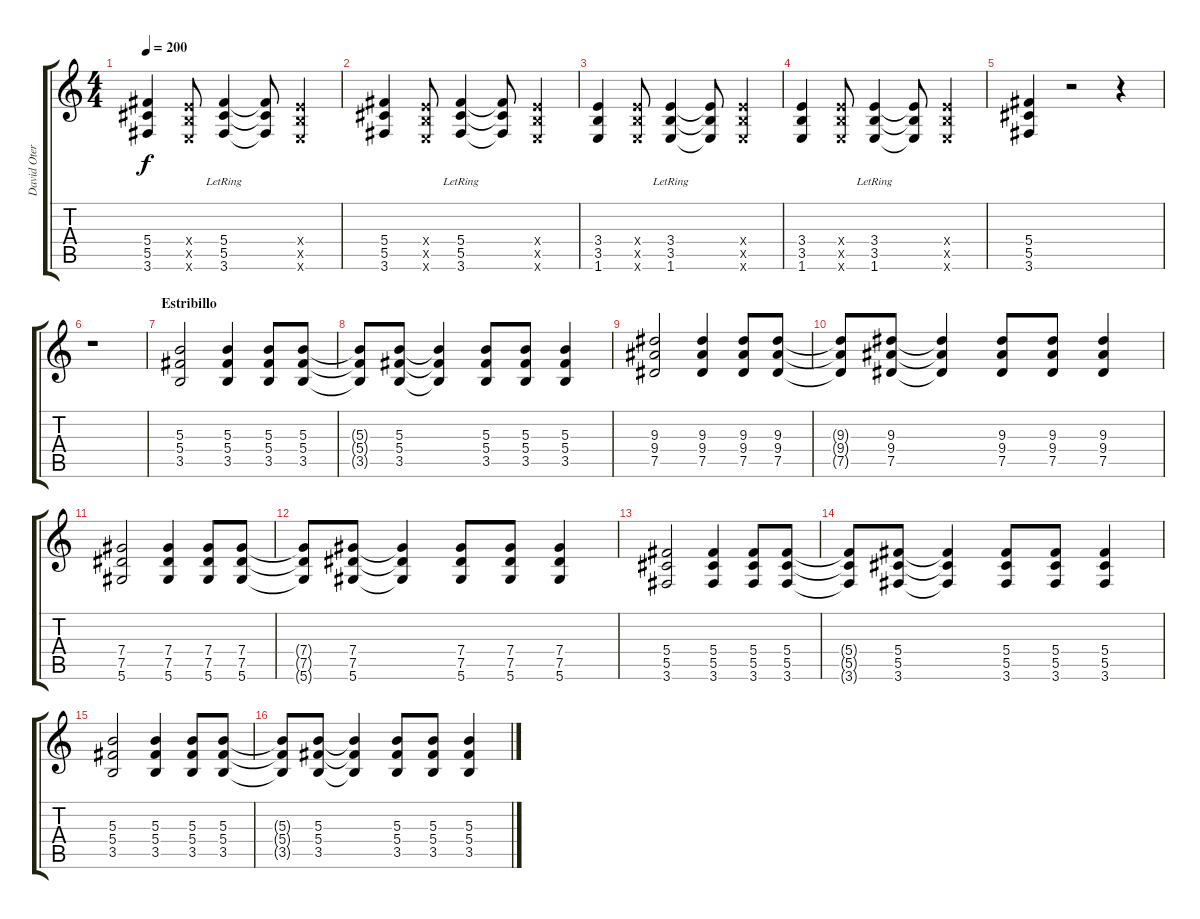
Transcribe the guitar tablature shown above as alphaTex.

\track ("David Otero" "David Oter") {instrument distortionguitar}
\staff {score tabs}
\tuning (Eb4 Bb3 Gb3 Db3 Ab2 Eb2) {hide}
\ts (4 4)
\tempo 200
\clef g2
\ks c
(5.4 5.5 3.6).4{dy f} (3.4{x} 3.5{x} 1.6{x}).8 (5.4{lr} 5.5{lr} 3.6{lr}).4 (5.4{t} 5.5{t} 3.6{t}).8 (3.4{x} 3.5{x} 1.6{x}).4 |
(5.4 5.5 3.6).4 (3.4{x} 3.5{x} 1.6{x}).8 (5.4{lr} 5.5{lr} 3.6{lr}).4 (5.4{t} 5.5{t} 3.6{t}).8 (3.4{x} 3.5{x} 1.6{x}).4 |
(3.4 3.5 1.6).4 (3.4{x} 3.5{x} 1.6{x}).8 (3.4{lr} 3.5{lr} 1.6{lr}).4 (3.4{t} 3.5{t} 1.6{t}).8 (3.4{x} 3.5{x} 1.6{x}).4 |
(3.4 3.5 1.6).4 (3.4{x} 3.5{x} 1.6{x}).8 (3.4{lr} 3.5{lr} 1.6{lr}).4 (3.4{t} 3.5{t} 1.6{t}).8 (3.4{x} 3.5{x} 1.6{x}).4 |
(5.4 5.5 3.6).4 r.2 r.4 |
r.1 |
\section ("" "Estribillo")
(5.3 5.4 3.5).2 (5.3 5.4 3.5).4 (5.3 5.4 3.5).8 (5.3 5.4 3.5).8 |
(5.3{t} 5.4{t} 3.5{t}).8 (5.3 5.4 3.5).8 (5.3{t} 5.4{t} 3.5{t}).4 (5.3 5.4 3.5).8 (5.3 5.4 3.5).8 (5.3 5.4 3.5).4 |
(9.3 9.4 7.5).2 (9.3 9.4 7.5).4 (9.3 9.4 7.5).8 (9.3 9.4 7.5).8 |
(9.3{t} 9.4{t} 7.5{t}).8 (9.3 9.4 7.5).8 (9.3{t} 9.4{t} 7.5{t}).4 (9.3 9.4 7.5).8 (9.3 9.4 7.5).8 (9.3 9.4 7.5).4 |
(7.4 7.5 5.6).2 (7.4 7.5 5.6).4 (7.4 7.5 5.6).8 (7.4 7.5 5.6).8 |
(7.4{t} 7.5{t} 5.6{t}).8 (7.4 7.5 5.6).8 (7.4{t} 7.5{t} 5.6{t}).4 (7.4 7.5 5.6).8 (7.4 7.5 5.6).8 (7.4 7.5 5.6).4 |
(5.4 5.5 3.6).2 (5.4 5.5 3.6).4 (5.4 5.5 3.6).8 (5.4 5.5 3.6).8 |
(5.4{t} 5.5{t} 3.6{t}).8 (5.4 5.5 3.6).8 (5.4{t} 5.5{t} 3.6{t}).4 (5.4 5.5 3.6).8 (5.4 5.5 3.6).8 (5.4 5.5 3.6).4 |
(5.3 5.4 3.5).2 (5.3 5.4 3.5).4 (5.3 5.4 3.5).8 (5.3 5.4 3.5).8 |
(5.3{t} 5.4{t} 3.5{t}).8 (5.3 5.4 3.5).8 (5.3{t} 5.4{t} 3.5{t}).4 (5.3 5.4 3.5).8 (5.3 5.4 3.5).8 (5.3 5.4 3.5).4
